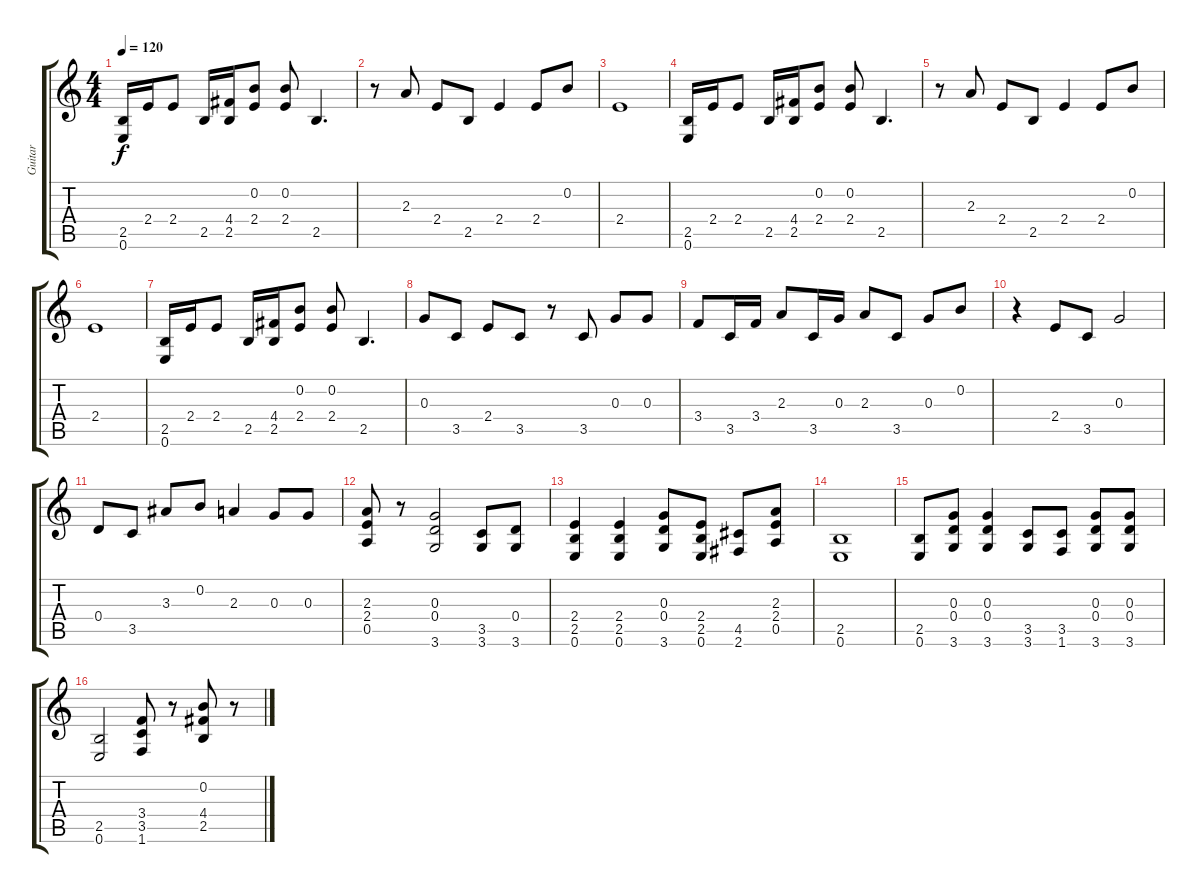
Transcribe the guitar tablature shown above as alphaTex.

\track ("Guitar" "Guitar") {instrument distortionguitar}
\staff {score tabs}
\tuning (E4 B3 G3 D3 A2 E2) {hide}
\ts (4 4)
\tempo 120
\clef g2
\ks c
(2.5 0.6).16{dy f} 2.4.16 2.4.8 2.5.16 (4.4 2.5).16 (0.2 2.4).8 (0.2 2.4).8 2.5.4{d} |
r.8 2.3.8 2.4.8 2.5.8 2.4.4 2.4.8 0.2.8 |
2.4.1 |
(2.5 0.6).16 2.4.16 2.4.8 2.5.16 (4.4 2.5).16 (0.2 2.4).8 (0.2 2.4).8 2.5.4{d} |
r.8 2.3.8 2.4.8 2.5.8 2.4.4 2.4.8 0.2.8 |
2.4.1 |
(2.5 0.6).16 2.4.16 2.4.8 2.5.16 (4.4 2.5).16 (0.2 2.4).8 (0.2 2.4).8 2.5.4{d} |
0.3.8 3.5.8 2.4.8 3.5.8 r.8 3.5.8 0.3.8 0.3.8 |
3.4.8 3.5.16 3.4.16 2.3.8 3.5.16 0.3.16 2.3.8 3.5.8 0.3.8 0.2.8 |
r.4 2.4.8 3.5.8 0.3.2 |
0.4.8 3.5.8 3.3.8 0.2.8 2.3.4 0.3.8 0.3.8 |
(2.3 2.4 0.5).8 r.8 (0.3 0.4 3.6).2 (3.5 3.6).8 (0.4 3.6).8 |
(2.4 2.5 0.6).4 (2.4 2.5 0.6).4 (0.3 0.4 3.6).8 (2.4 2.5 0.6).8 (4.5 2.6).8 (2.3 2.4 0.5).8 |
(2.5 0.6).1 |
(2.5 0.6).8 (0.3 0.4 3.6).8 (0.3 0.4 3.6).4 (3.5 3.6).8 (3.5 1.6).8 (0.3 0.4 3.6).8 (0.3 0.4 3.6).8 |
(2.5 0.6).2 (3.4 3.5 1.6).8 r.8 (0.2 4.4 2.5).8 r.8
